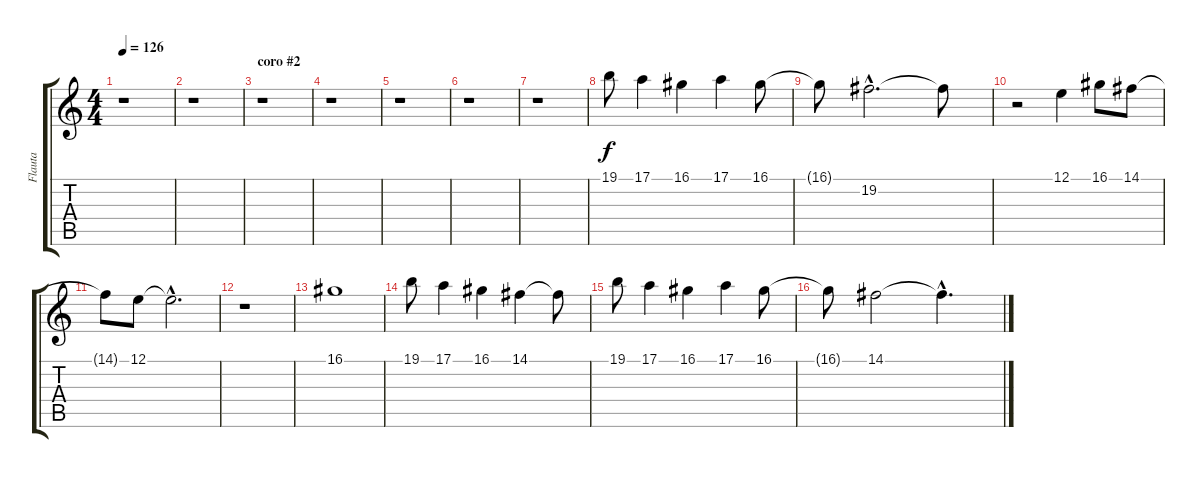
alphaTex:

\track ("Flauta" "Flauta") {instrument ocarina}
\staff {score tabs}
\tuning (E4 B3 G3 D3 A2 E2) {hide}
\ts (4 4)
\tempo 126
\clef g2
\ks c
r.1{dy f} |
r.1 |
\section ("" "coro #2")
r.1 |
r.1 |
r.1 |
r.1 |
r.1 |
19.1.8 17.1.4 16.1.4 17.1.4 16.1.8 |
16.1{t}.8 19.2{hac}.2{d} 19.2{t}.8 |
r.2 12.1.4 16.1.8 14.1.8 |
14.1{t}.8 12.1.8 12.1{hac t}.2{d} |
r.1 |
16.1.1 |
19.1.8 17.1.4 16.1.4 14.1.4 14.1{t}.8 |
19.1.8 17.1.4 16.1.4 17.1.4 16.1.8 |
16.1{t}.8 14.1.2 14.1{hac t}.4{d}
